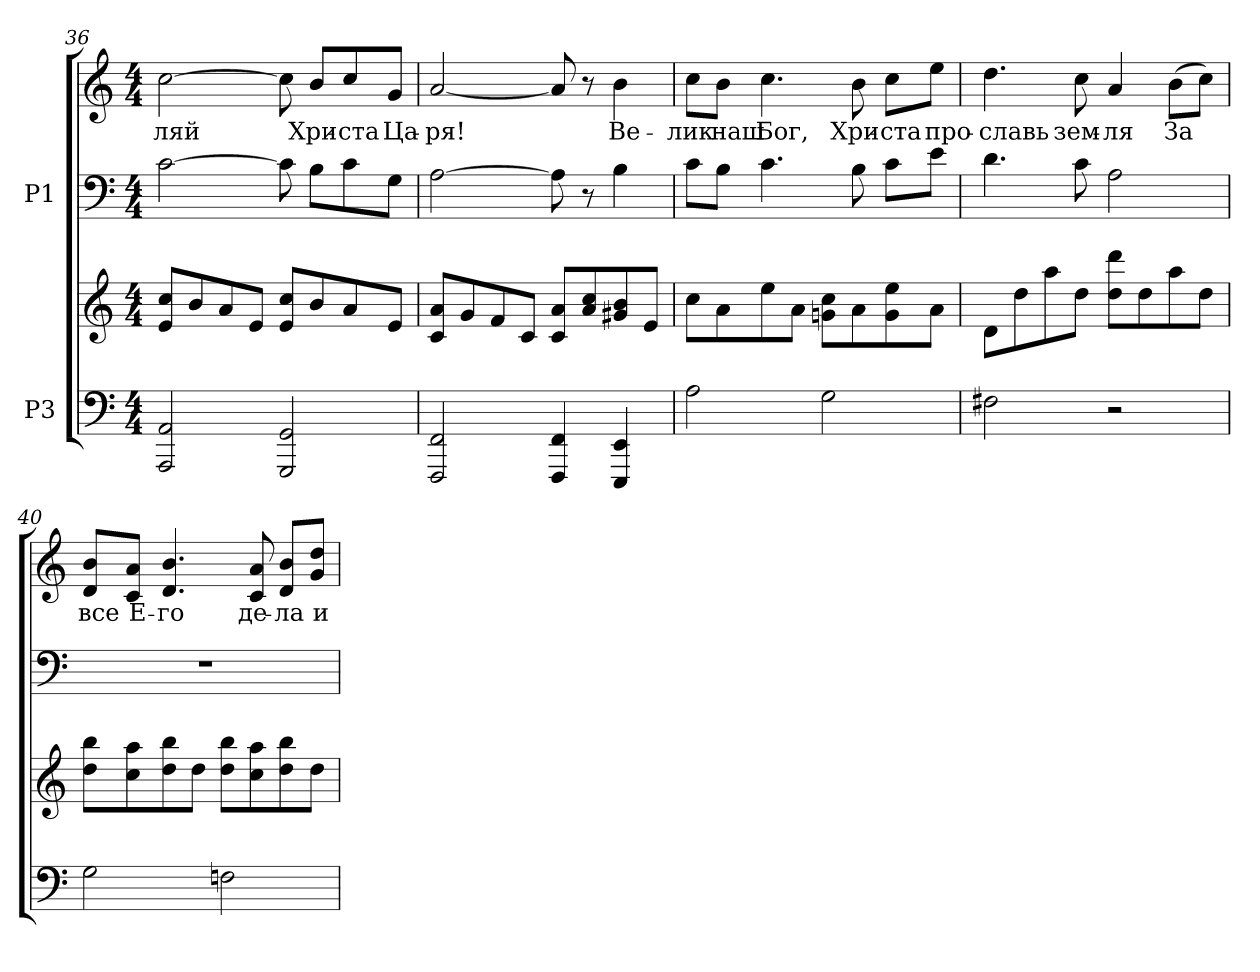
**kern	**kern	**kern	**kern	**text
*part2	*part2	*part1	*part1	*part1
*staff4	*staff3	*staff2	*staff1	*staff1
*I"P3	*	*I"P1	*	*
*clefF4	*clefG2	*clefF4	*clefG2	*
*k[]	*k[]	*k[]	*k[]	*
*C:	*C:	*C:	*C:	*
*M4/4	*M4/4	*M4/4	*M4/4	*
=36	=36	=36	=36	=36
!	!	!	!	!LO:LY:b:color=#000000
2AAAi/ 2AAi	8ei/ 8cciL	[>2ci\	[>2cci\	-ляй
.	8bi/	.	.	.
.	8ai/	.	.	.
.	8ei/J	.	.	.
2GGGi/ 2GGi	8ei/ 8cciL	8ci\]	8cci\]	.
!	!	!	!	!LO:LY:b:color=#000000
.	8bi/	8Bi\L	8bi/L	Хри-
!	!	!	!	!LO:LY:b:color=#000000
.	8ai/	8ci\	8cci/	-ста
!	!	!	!	!LO:LY:b:color=#000000
.	8ei/J	8Gi\J	8gi/J	Ца-
=37	=37	=37	=37	=37
!	!	!	!	!LO:LY:b:color=#000000
2FFFi/ 2FFi	8ci/ 8aiL	[>2Ai\	[<2ai/	-ря!
.	8gi/	.	.	.
.	8fi/	.	.	.
.	8ci/J	.	.	.
4FFFi/ 4FFi	8ci/ 8aiL	8Ai\]	8ai/]	.
.	8ai/ 8cci	8r	8r	.
!	!	!	!	!LO:LY:b:color=#000000
4EEEi/ 4EEi	8g#Xi/ 8bi	4Bi\	4bi\	Ве-
.	8ei/J	.	.	.
!!LO:LB:g=z
=38	=38	=38	=38	=38
!	!	!	!	!LO:LY:b:color=#000000
2Ai\	8cci\L	8ci\L	8cci\L	-лик
!	!	!	!	!LO:LY:b:color=#000000
.	8ai\	8Bi\J	8bi\J	наш
!	!	!	!	!LO:LY:b:color=#000000
.	8eei\	4.ci\	4.cci\	Бог,
.	8ai\J	.	.	.
2Gi\	8gni\ 8cciL	.	.	.
!	!	!	!	!LO:LY:b:color=#000000
.	8ai\	8Bi\	8bi\	Хри-
!	!	!	!	!LO:LY:b:color=#000000
.	8gi\ 8eei	8ci\L	8cci\L	-ста
!	!	!	!	!LO:LY:b:color=#000000
.	8ai\J	8ei\J	8eei\J	про-
=39	=39	=39	=39	=39
!	!	!	!	!LO:LY:b:color=#000000
2F#Xi\	8di\L	4.di\	4.ddi\	-славь
.	8ddi\	.	.	.
.	8aai\	.	.	.
!	!	!	!	!LO:LY:b:color=#000000
.	8ddi\J	8ci\	8cci\	зем-
!	!	!	!	!LO:LY:b:color=#000000
2r	8ddi\ 8dddiL	2Ai\	4ai/	-ля
.	8ddi\	.	.	.
!	!	!	!	!LO:LY:b:color=#000000
.	8aai\	.	(8bi\L	За
.	8ddi\J	.	8cci\J)	.
=40	=40	=40	=40	=40
!	!	!	!	!LO:LY:b:color=#000000
2Gi\	8ddi\ 8bbiL	1r	8di/ 8biL	все
!	!	!	!	!LO:LY:b:color=#000000
.	8cci\ 8aai	.	8ci/ 8aiJ	Е-
!	!	!	!	!LO:LY:b:color=#000000
.	8ddi\ 8bbi	.	4.di/ 4.bi	-го
.	8ddi\J	.	.	.
2Fni\	8ddi\ 8bbiL	.	.	.
!	!	!	!	!LO:LY:b:color=#000000
.	8cci\ 8aai	.	8ci/ 8ai	де-
!	!	!	!	!LO:LY:b:color=#000000
.	8ddi\ 8bbi	.	8di/ 8biL	-ла
!	!	!	!	!LO:LY:b:color=#000000
.	8ddi\J	.	8gi/ 8ddiJ	и
=	=	=	=	=
*-	*-	*-	*-	*-
